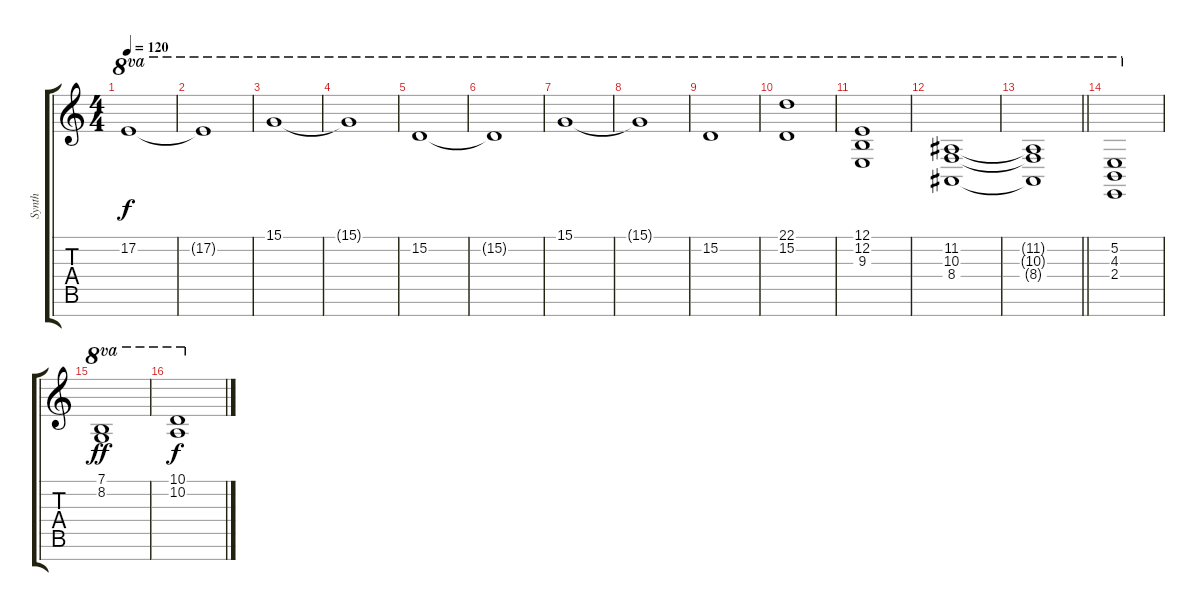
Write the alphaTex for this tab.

\track ("Synth" "Synth") {instrument stringensemble1}
\staff {score tabs}
\tuning (E4 B3 G3 D3 A2 E2 B1) {hide}
\ts (4 4)
\tempo 120
\clef g2
\ks c
17.2.1{ot 8va dy f} |
17.2{t}.1{ot 8va} |
15.1.1{ot 8va} |
15.1{t}.1{ot 8va} |
15.2.1{ot 8va} |
15.2{t}.1{ot 8va} |
15.1.1{ot 8va} |
15.1{t}.1{ot 8va} |
15.2.1{ot 8va} |
(22.1 15.2).1{ot 8va} |
(12.1 12.2 9.3).1{ot 8va} |
(11.2 10.3 8.4).1{ot 8va} |
\barLineRight lightlight
(11.2{t} 10.3{t} 8.4{t}).1{ot 8va} |
\section ("" "")
(5.2 4.3 2.4).1{ot 8va volume 10 instrument choiraahs} |
(7.1 8.2).1{ot 8va dy ff} |
(10.1 10.2).1{ot 8va dy f}
